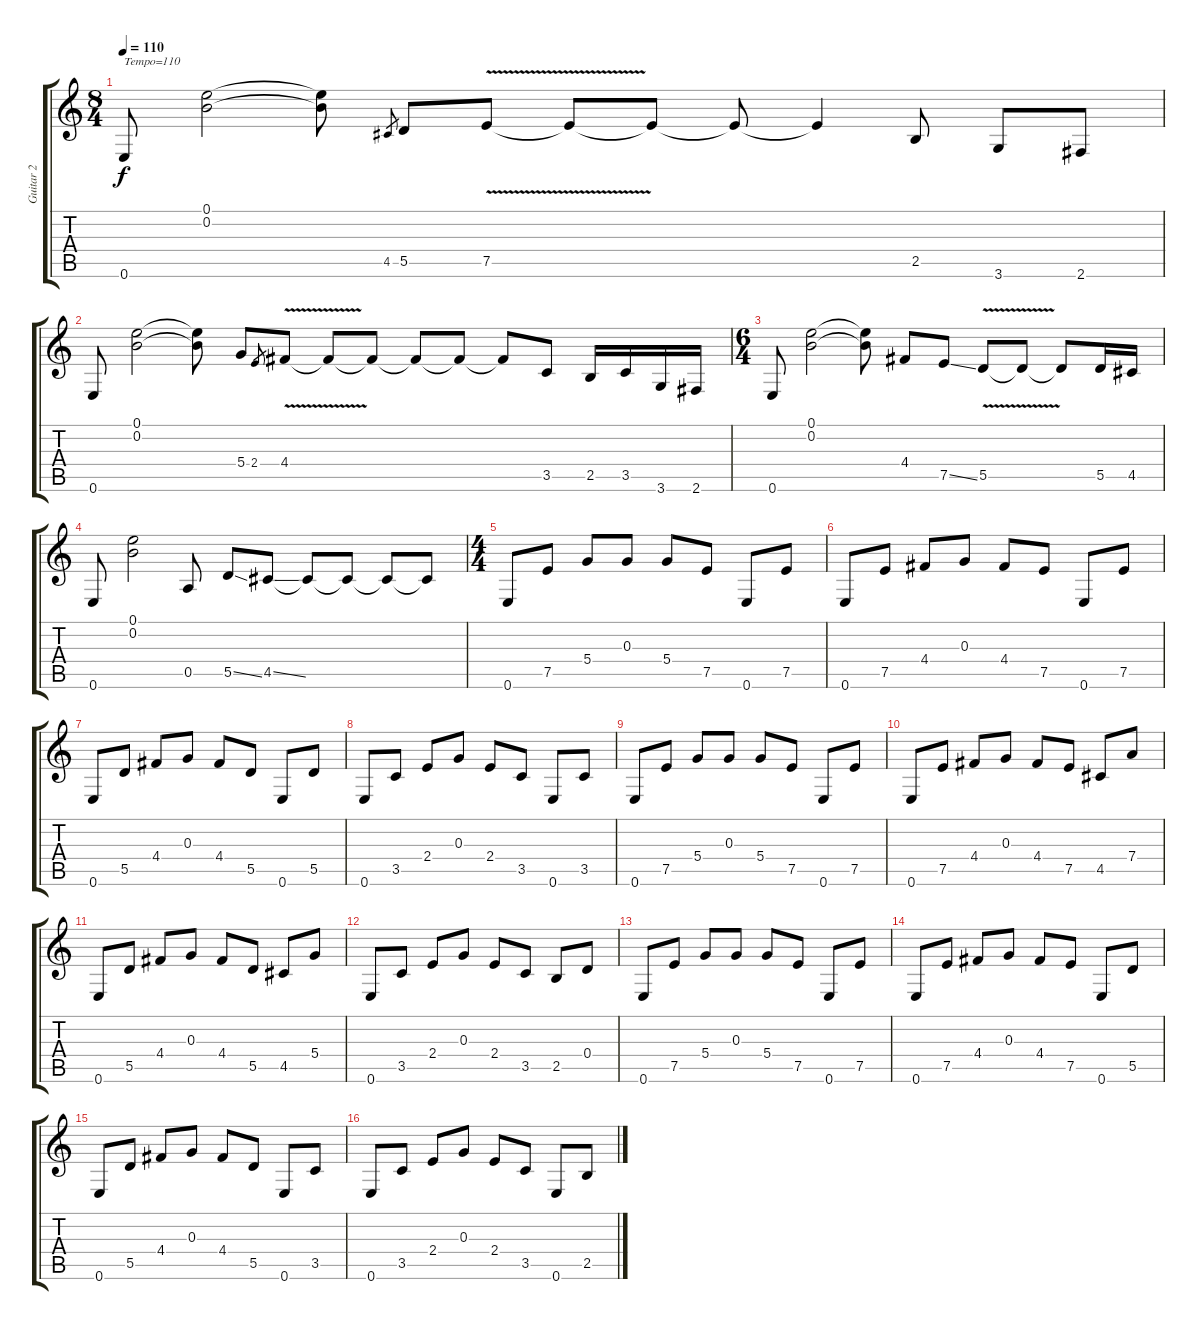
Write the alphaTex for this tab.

\track ("Guitar 2" "Guitar 2") {instrument overdrivenguitar}
\staff {score tabs}
\tuning (E4 B3 G3 D3 A2 E2) {hide}
\ts (8 4)
\tempo 110
\clef g2
\ks c
0.6.8{txt "Tempo=110" dy f instrument electricguitarjazz} (0.1 0.2).2 (0.1{t} 0.2{t}).8 4.5.8{gr} 5.5.8 7.5{v}.8 7.5{t}.8 7.5{t}.8 7.5{t}.8 7.5{t}.4 2.5.8 3.6.8 2.6.8 |
0.6.8 (0.1 0.2).2 (0.1{t} 0.2{t}).8 5.4.8 2.4.8{gr} 4.4{v}.8 4.4{t}.8 4.4{t}.8 4.4{t}.8 4.4{t}.8 4.4{t}.8 3.5.8 2.5.16 3.5.16 3.6.16 2.6.16 |
\ts (6 4)
0.6.8 (0.1 0.2).2 (0.1{t} 0.2{t}).8 4.4.8 7.5{ss}.8 5.5{v}.8 5.5{t}.8 5.5{t}.8 5.5.16 4.5.16 |
0.6.8 (0.1 0.2).2 0.5.8 5.5{ss}.8 4.5{ss}.8 4.5{t}.8 4.5{t}.8 4.5{t}.8 4.5{t}.8 |
\ts (4 4)
0.6.8 7.5.8 5.4.8 0.3.8 5.4.8 7.5.8 0.6.8 7.5.8 |
0.6.8 7.5.8 4.4.8 0.3.8 4.4.8 7.5.8 0.6.8 7.5.8 |
0.6.8 5.5.8 4.4.8 0.3.8 4.4.8 5.5.8 0.6.8 5.5.8 |
0.6.8 3.5.8 2.4.8 0.3.8 2.4.8 3.5.8 0.6.8 3.5.8 |
0.6.8 7.5.8 5.4.8 0.3.8 5.4.8 7.5.8 0.6.8 7.5.8 |
0.6.8 7.5.8 4.4.8 0.3.8 4.4.8 7.5.8 4.5.8 7.4.8 |
0.6.8 5.5.8 4.4.8 0.3.8 4.4.8 5.5.8 4.5.8 5.4.8 |
0.6.8 3.5.8 2.4.8 0.3.8 2.4.8 3.5.8 2.5.8 0.4.8 |
0.6.8 7.5.8 5.4.8 0.3.8 5.4.8 7.5.8 0.6.8 7.5.8 |
0.6.8 7.5.8 4.4.8 0.3.8 4.4.8 7.5.8 0.6.8 5.5.8 |
0.6.8 5.5.8 4.4.8 0.3.8 4.4.8 5.5.8 0.6.8 3.5.8 |
0.6.8 3.5.8 2.4.8 0.3.8 2.4.8 3.5.8 0.6.8 2.5.8
